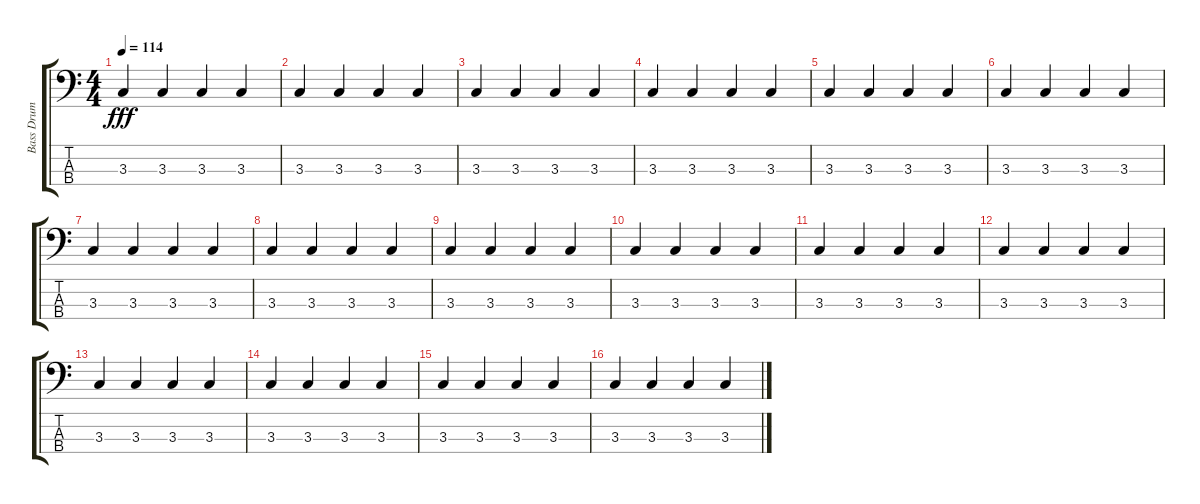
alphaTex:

\track ("Bass Drum" "Bass Drum") {instrument acousticguitarnylon}
\staff {score tabs}
\tuning (G2 D2 A1 E1) {hide}
\ts (4 4)
\tempo 114
\clef f4
\ks c
3.3.4{dy fff} 3.3.4 3.3.4 3.3.4 |
3.3.4 3.3.4 3.3.4 3.3.4 |
3.3.4 3.3.4 3.3.4 3.3.4 |
3.3.4 3.3.4 3.3.4 3.3.4 |
3.3.4 3.3.4 3.3.4 3.3.4 |
3.3.4 3.3.4 3.3.4 3.3.4 |
3.3.4 3.3.4 3.3.4 3.3.4 |
3.3.4 3.3.4 3.3.4 3.3.4 |
3.3.4 3.3.4 3.3.4 3.3.4 |
3.3.4 3.3.4 3.3.4 3.3.4 |
3.3.4 3.3.4 3.3.4 3.3.4 |
3.3.4 3.3.4 3.3.4 3.3.4 |
3.3.4 3.3.4 3.3.4 3.3.4 |
3.3.4{volume 12} 3.3.4{volume 12} 3.3.4{volume 12} 3.3.4{volume 11} |
3.3.4{volume 11} 3.3.4{volume 10} 3.3.4{volume 10} 3.3.4{volume 9} |
3.3.4{volume 9} 3.3.4{volume 8} 3.3.4{volume 8} 3.3.4{volume 8}
